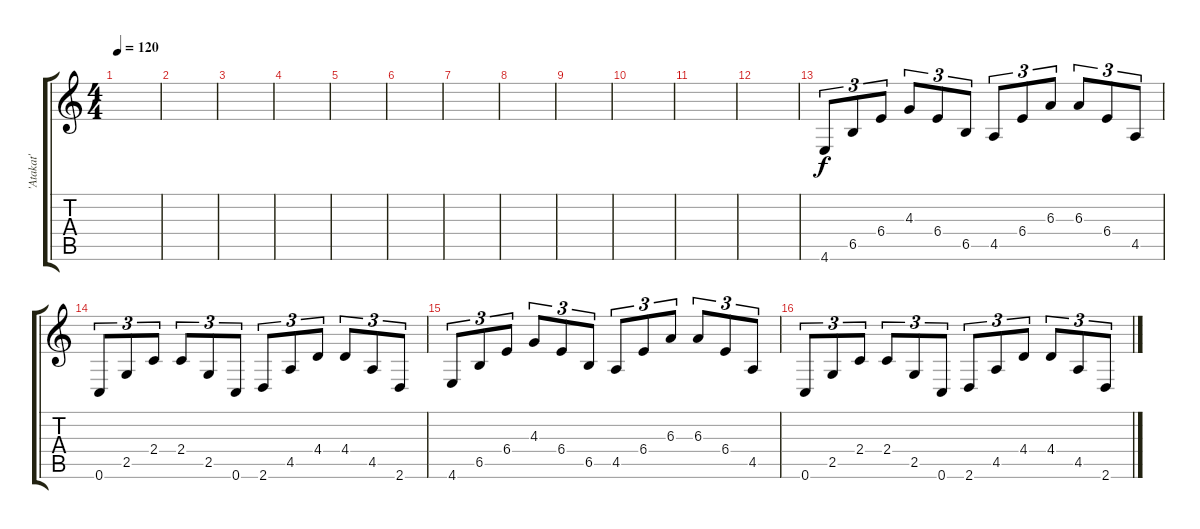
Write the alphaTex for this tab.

\track ("'Atakat'" "'Atakat'") {instrument acousticguitarnylon}
\staff {score tabs}
\tuning (C4 G3 Eb3 Bb2 F2 C2) {hide}
\ts (4 4)
\tempo 120
\clef g2
\ks c
|
|
|
|
|
|
|
|
|
|
|
|
4.6.8{tu (3 2)} 6.5.8{tu (3 2)} 6.4.8{tu (3 2)} 4.3.8{tu (3 2)} 6.4.8{tu (3 2)} 6.5.8{tu (3 2)} 4.5.8{tu (3 2)} 6.4.8{tu (3 2)} 6.3.8{tu (3 2)} 6.3.8{tu (3 2)} 6.4.8{tu (3 2)} 4.5.8{tu (3 2)} |
0.6.8{tu (3 2)} 2.5.8{tu (3 2)} 2.4.8{tu (3 2)} 2.4.8{tu (3 2)} 2.5.8{tu (3 2)} 0.6.8{tu (3 2)} 2.6.8{tu (3 2)} 4.5.8{tu (3 2)} 4.4.8{tu (3 2)} 4.4.8{tu (3 2)} 4.5.8{tu (3 2)} 2.6.8{tu (3 2)} |
4.6.8{tu (3 2)} 6.5.8{tu (3 2)} 6.4.8{tu (3 2)} 4.3.8{tu (3 2)} 6.4.8{tu (3 2)} 6.5.8{tu (3 2)} 4.5.8{tu (3 2)} 6.4.8{tu (3 2)} 6.3.8{tu (3 2)} 6.3.8{tu (3 2)} 6.4.8{tu (3 2)} 4.5.8{tu (3 2)} |
0.6.8{tu (3 2)} 2.5.8{tu (3 2)} 2.4.8{tu (3 2)} 2.4.8{tu (3 2)} 2.5.8{tu (3 2)} 0.6.8{tu (3 2)} 2.6.8{tu (3 2)} 4.5.8{tu (3 2)} 4.4.8{tu (3 2)} 4.4.8{tu (3 2)} 4.5.8{tu (3 2)} 2.6.8{tu (3 2)}
